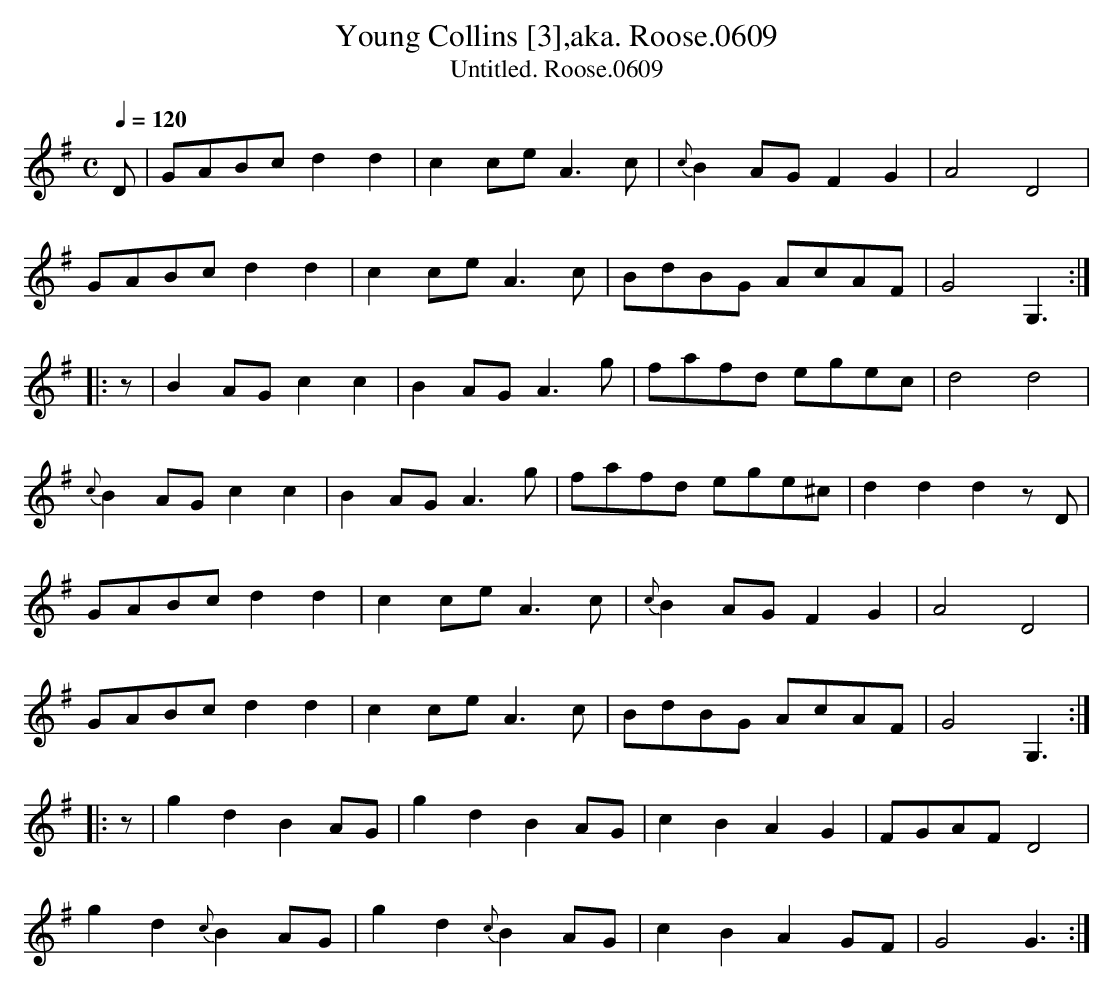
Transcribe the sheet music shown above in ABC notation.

X:1
T:Young Collins [3],aka. Roose.0609
T:Untitled. Roose.0609
M:C
L:1/8
Q:1/4=120
K:G
D | GABc d2d2 | c2ce A3c | {c}B2 AG F2G2 | A4D4 |
GABc d2d2 | c2ce A3c | BdBG AcAF | G4G,3 :|
|:z | B2AG c2c2 | B2AG A3g | fafd egec | d4d4 |
{c}B2AG c2c2 | B2AG A3g | fafd ege^c | d2d2d2zD |
GABc d2d2 | c2ce A3c | {c}B2 AG F2G2 | A4D4 |
GABc d2d2 | c2ce A3c | BdBG AcAF | G4G,3 :|
|:z | g2d2 B2AG | g2d2 B2AG | c2B2 A2G2 | FGAF D4 |
g2d2 {c}B2AG | g2d2 {c}B2AG | c2B2 A2GF | G4G3:| %second G is G4 in MS
